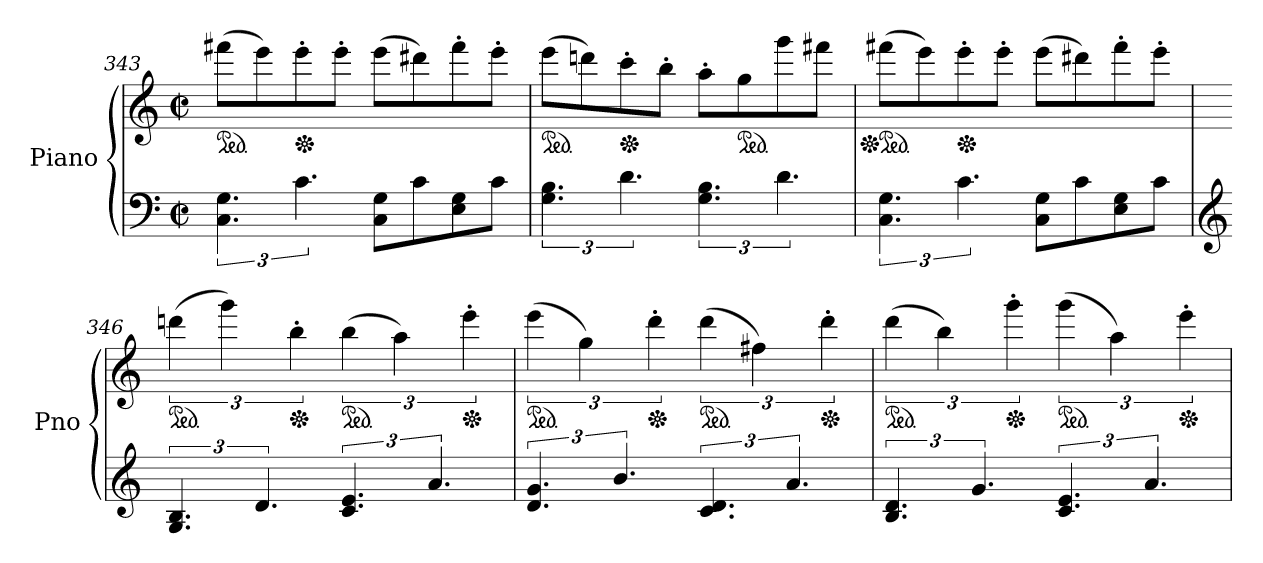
**kern	**kern
*part1	*part1
*staff2	*staff1
*I"Piano	*
*I'Pno	*
!!LO:LB:g=z
*clefF4	*clefG2
*k[]	*k[]
*M4/4	*M4/4
*met(c|)	*met(c|)
*	*ped
=343	=343
6.C\ 6.G\	(>8fff#X\L
.	8eee\)
*	*Xped
6.c\	8eee'\
.	8eee'\J
8C\ 8G\L	(>8eee\L
8c\	8ddd#X\)
8E\ 8G\	8fff#'\
8c\J	8eee'\J
=344	=344
*	*ped
6.G\ 6.B\	(>8eee\L
.	8dddn\)
*	*Xped
6.d\	8ccc'\
.	8bb'\J
6.G\ 6.B\	8aa'\L
*	*ped
.	8gg\
6.d\	8ggg\
.	8fff#X\J
=345	=345
*	*Xped
*	*ped
6.C\ 6.G\	(>8fff#X\L
.	8eee\)
*	*Xped
6.c\	8eee'\
.	8eee'\J
8C\ 8G\L	(>8eee\L
8c\	8ddd#X\)
8E\ 8G\	8fff#'\
8c\J	8eee'\J
=346	=346
*clefG2	*
*	*ped
6.G/ 6.B/	(>6dddn\
.	6ggg\)
6.d/	.
*	*Xped
.	6bb'\
*	*ped
6.c/ 6.e/	(>6bb\
.	6aa\)
6.a/	.
*	*Xped
.	6eee'\
=347	=347
*	*ped
6.d/ 6.g/	(>6eee\
.	6gg\)
6.b/	.
*	*Xped
.	6ddd'\
*	*ped
6.c/ 6.d/	(>6ddd\
.	6ff#X\)
6.a/	.
*	*Xped
.	6ddd'\
=348	=348
*	*ped
6.B/ 6.d/	(>6ddd\
.	6bb\)
6.g/	.
*	*Xped
.	6ggg'\
*	*ped
6.c/ 6.e/	(>6ggg\
.	6aa\)
6.a/	.
*	*Xped
.	6eee'\
=	=
*-	*-
